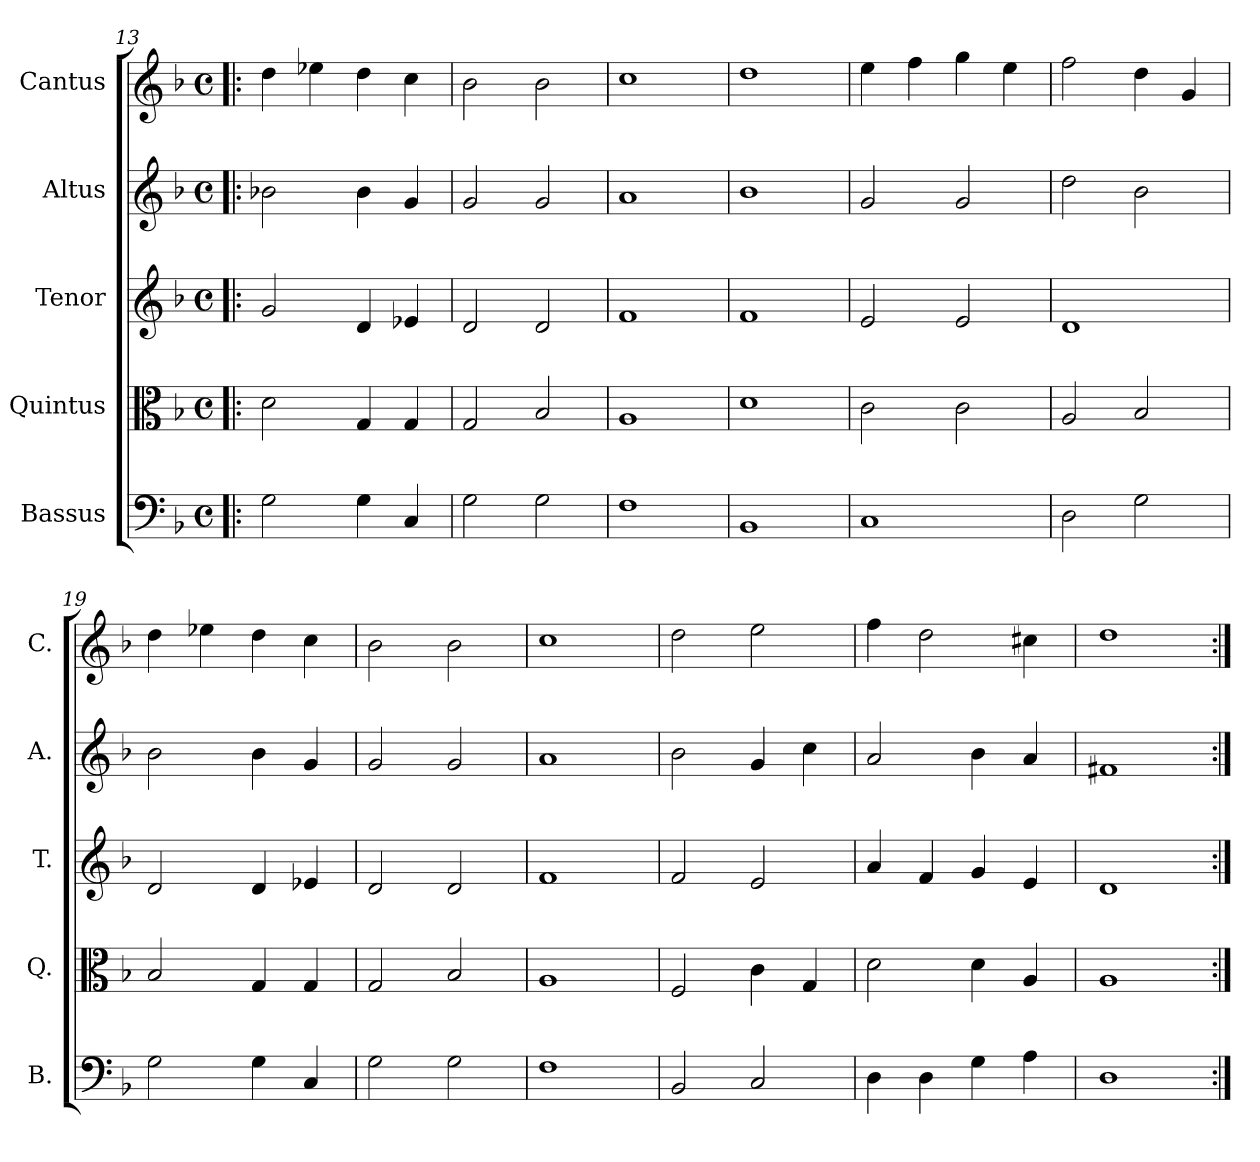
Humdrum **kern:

**kern	**kern	**kern	**kern	**kern
*part5	*part4	*part3	*part2	*part1
*staff5	*staff4	*staff3	*staff2	*staff1
*I"Bassus	*I"Quintus	*I"Tenor	*I"Altus	*I"Cantus
*I'B.	*I'Q.	*I'T.	*I'A.	*I'C.
*clefF4	*clefC3	*clefG2	*clefG2	*clefG2
*k[b-]	*k[b-]	*k[b-]	*k[b-]	*k[b-]
*F:	*F:	*F:	*F:	*F:
*M4/4	*M4/4	*M4/4	*M4/4	*M4/4
*met(c)	*met(c)	*met(c)	*met(c)	*met(c)
=13!|:	=13!|:	=13!|:	=13!|:	=13!|:
2G\	2d\	2g/	2b-X\	4dd\
.	.	.	.	4ee-X\
4G\	4G/	4d/	4b-\	4dd\
4C/	4G/	4e-X/	4g/	4cc\
=14	=14	=14	=14	=14
2G\	2G/	2d/	2g/	2b-\
2G\	2B-/	2d/	2g/	2b-\
=15	=15	=15	=15	=15
1F\	1A/	1f/	1a/	1cc\
=16	=16	=16	=16	=16
1BB-/	1d\	1f/	1b-\	1dd\
=17	=17	=17	=17	=17
1C/	2c\	2e/	2g/	4ee\
.	.	.	.	4ff\
.	2c\	2e/	2g/	4gg\
.	.	.	.	4ee\
=18	=18	=18	=18	=18
2D\	2A/	1d/	2dd\	2ff\
2G\	2B-/	.	2b-\	4dd\
.	.	.	.	4g/
=19	=19	=19	=19	=19
2G\	2B-/	2d/	2b-\	4dd\
.	.	.	.	4ee-X\
4G\	4G/	4d/	4b-\	4dd\
4C/	4G/	4e-X/	4g/	4cc\
=20	=20	=20	=20	=20
2G\	2G/	2d/	2g/	2b-\
2G\	2B-/	2d/	2g/	2b-\
=21	=21	=21	=21	=21
1F\	1A/	1f/	1a/	1cc\
=22	=22	=22	=22	=22
2BB-/	2F/	2f/	2b-\	2dd\
2C/	4c\	2e/	4g/	2ee\
.	4G/	.	4cc\	.
=23	=23	=23	=23	=23
4D\	2d\	4a/	2a/	4ff\
4D\	.	4f/	.	2dd\
4G\	4d\	4g/	4b-\	.
4A\	4A/	4e/	4a/	4cc#X\
=24	=24	=24	=24	=24
1D\	1A/	1d/	1f#X/	1dd\
=:|!	=:|!	=:|!	=:|!	=:|!
*-	*-	*-	*-	*-
